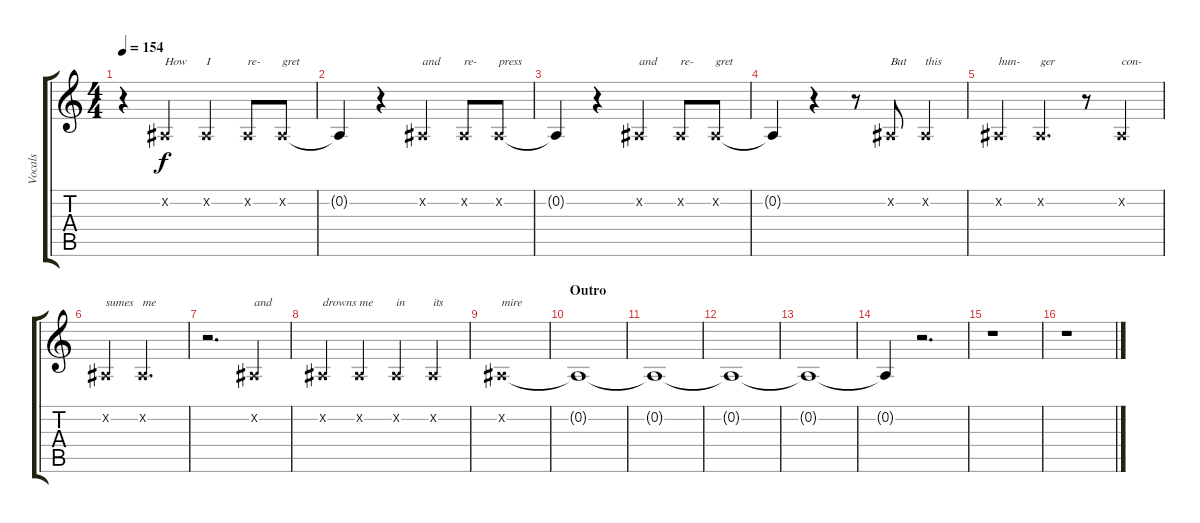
\track ("Vocals" "Vocals") {instrument lead6voice}
\staff {score tabs}
\tuning (Eb4 Bb3 Gb3 Db3 Ab2 Eb2) {hide}
\ts (4 4)
\tempo 154
\clef g2
\ks c
r.4{dy f} 0.2{x}.4{txt "How"} 0.2{x}.4{txt "I"} 0.2{x}.8{txt "re-"} 0.2{x}.8{txt "gret"} |
0.2{t}.4 r.4 0.2{x}.4{txt "and"} 0.2{x}.8{txt "re-"} 0.2{x}.8{txt "press"} |
0.2{t}.4 r.4 0.2{x}.4{txt "and"} 0.2{x}.8{txt "re-"} 0.2{x}.8{txt "gret"} |
0.2{t}.4 r.4 r.8 0.2{x}.8{txt "But"} 0.2{x}.4{txt "this"} |
0.2{x}.4{txt "hun-"} 0.2{x}.4{d txt "ger"} r.8 0.2{x}.4{txt "con-"} |
0.2{x}.4{txt "sumes"} 0.2{x}.2{d txt "me"} |
r.2{d} 0.2{x}.4{txt "and"} |
0.2{x}.4{txt "drowns"} 0.2{x}.4{txt "me"} 0.2{x}.4{txt "in"} 0.2{x}.4{txt "its"} |
0.2{x}.1{txt "mire"} |
\section ("" "Outro")
0.2{t}.1 |
0.2{t}.1 |
0.2{t}.1 |
0.2{t}.1 |
0.2{t}.4 r.2{d} |
r.1 |
r.1
